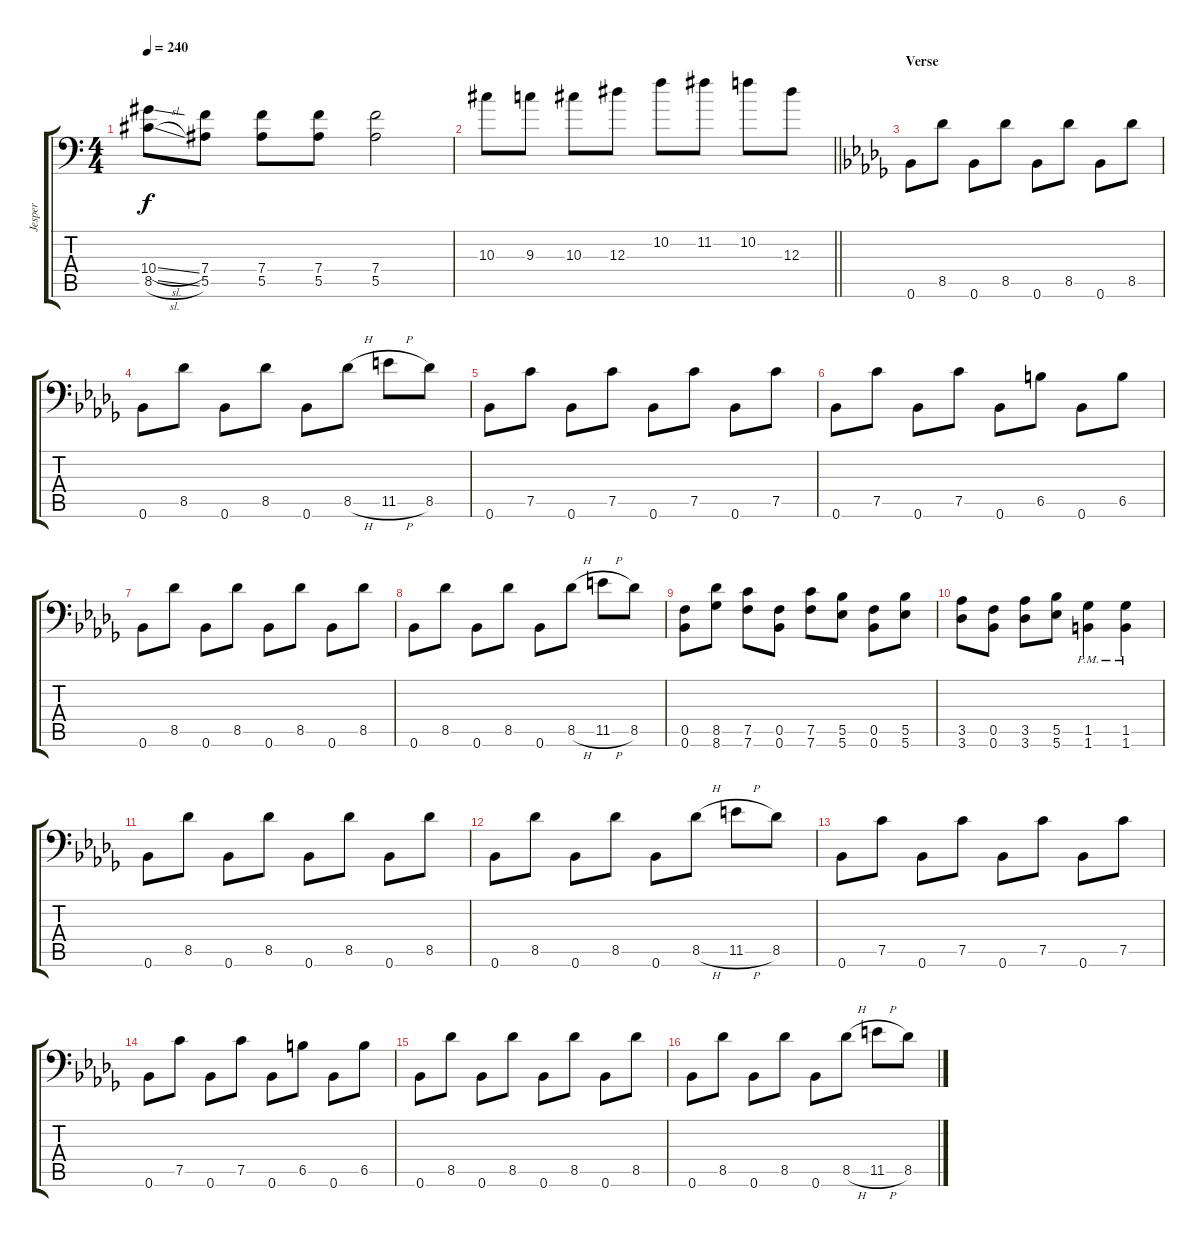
\track ("Jesper" "Jesper") {instrument distortionguitar}
\staff {score tabs}
\tuning (C4 G3 Eb3 Bb2 F2 Bb1) {hide}
\ts (4 4)
\tempo 240
\clef f4
\ks c
(10.4{sl} 8.5{sl}).8{dy f} (7.4 5.5).8 (7.4 5.5).8 (7.4 5.5).8 (7.4 5.5).2 |
\barLineRight lightlight
10.3.8 9.3.8 10.3.8 12.3.8 10.2.8 11.2.8 10.2.8 12.3.8 |
\section ("" "Verse")
\ks bbminor
0.6.8 8.5.8 0.6.8 8.5.8 0.6.8 8.5.8 0.6.8 8.5.8 |
0.6.8 8.5.8 0.6.8 8.5.8 0.6.8 8.5{h}.8 11.5{h}.8 8.5.8 |
0.6.8 7.5.8 0.6.8 7.5.8 0.6.8 7.5.8 0.6.8 7.5.8 |
0.6.8 7.5.8 0.6.8 7.5.8 0.6.8 6.5.8 0.6.8 6.5.8 |
0.6.8 8.5.8 0.6.8 8.5.8 0.6.8 8.5.8 0.6.8 8.5.8 |
0.6.8 8.5.8 0.6.8 8.5.8 0.6.8 8.5{h}.8 11.5{h}.8 8.5.8 |
(0.5 0.6).8 (8.5 8.6).8 (7.5 7.6).8 (0.5 0.6).8 (7.5 7.6).8 (5.5 5.6).8 (0.5 0.6).8 (5.5 5.6).8 |
(3.5 3.6).8 (0.5 0.6).8 (3.5 3.6).8 (5.5 5.6).8 (1.5{pm} 1.6{pm}).4 (1.5{pm} 1.6{pm}).4 |
0.6.8 8.5.8 0.6.8 8.5.8 0.6.8 8.5.8 0.6.8 8.5.8 |
0.6.8 8.5.8 0.6.8 8.5.8 0.6.8 8.5{h}.8 11.5{h}.8 8.5.8 |
0.6.8 7.5.8 0.6.8 7.5.8 0.6.8 7.5.8 0.6.8 7.5.8 |
0.6.8 7.5.8 0.6.8 7.5.8 0.6.8 6.5.8 0.6.8 6.5.8 |
0.6.8 8.5.8 0.6.8 8.5.8 0.6.8 8.5.8 0.6.8 8.5.8 |
0.6.8 8.5.8 0.6.8 8.5.8 0.6.8 8.5{h}.8 11.5{h}.8 8.5.8
